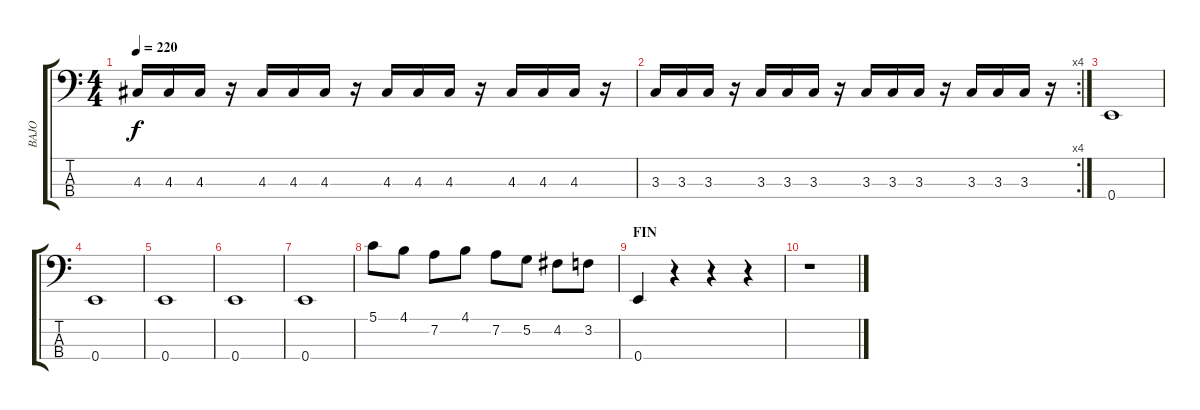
\track ("BAJO" "BAJO") {instrument electricbassfinger}
\staff {score tabs}
\tuning (G2 D2 A1 E1) {hide}
\ts (4 4)
\tempo 220
\clef f4
\ks c
4.3.16{dy f} 4.3.16 4.3.16 r.16 4.3.16 4.3.16 4.3.16 r.16 4.3.16 4.3.16 4.3.16 r.16 4.3.16 4.3.16 4.3.16 r.16 |
\rc 4
3.3.16 3.3.16 3.3.16 r.16 3.3.16 3.3.16 3.3.16 r.16 3.3.16 3.3.16 3.3.16 r.16 3.3.16 3.3.16 3.3.16 r.16 |
0.4.1 |
0.4.1 |
0.4.1 |
0.4.1 |
0.4.1 |
5.1.8 4.1.8 7.2.8 4.1.8 7.2.8 5.2.8 4.2.8 3.2.8 |
\section ("" "FIN")
0.4.4 r.4 r.4 r.4 |
r.1
